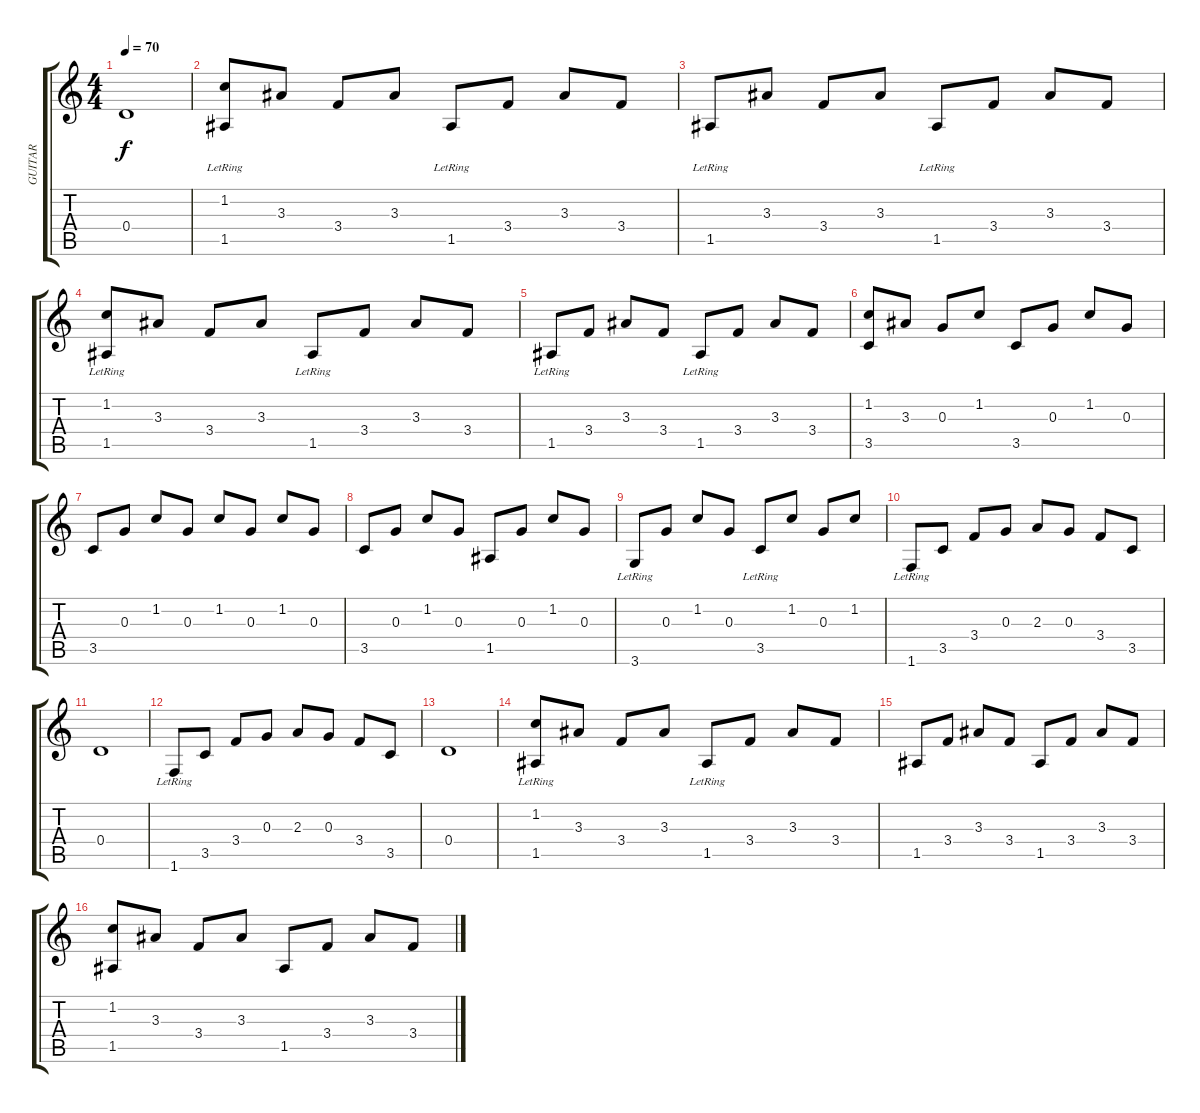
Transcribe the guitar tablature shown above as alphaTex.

\track ("GUITAR" "GUITAR") {instrument electricguitarjazz}
\staff {score tabs}
\tuning (E4 B3 G3 D3 A2 E2) {hide}
\ts (4 4)
\tempo 70
\clef g2
\ks c
0.4.1{dy f} |
(1.2 1.5{lr}).8 3.3.8 3.4.8 3.3.8 1.5{lr}.8 3.4.8 3.3.8 3.4.8 |
1.5{lr}.8 3.3.8 3.4.8 3.3.8 1.5{lr}.8 3.4.8 3.3.8 3.4.8 |
(1.2 1.5{lr}).8 3.3.8 3.4.8 3.3.8 1.5{lr}.8 3.4.8 3.3.8 3.4.8 |
1.5{lr}.8 3.4.8 3.3.8 3.4.8 1.5{lr}.8 3.4.8 3.3.8 3.4.8 |
(1.2 3.5).8 3.3.8 0.3.8 1.2.8 3.5.8 0.3.8 1.2.8 0.3.8 |
3.5.8 0.3.8 1.2.8 0.3.8 1.2.8 0.3.8 1.2.8 0.3.8 |
3.5.8 0.3.8 1.2.8 0.3.8 1.5.8 0.3.8 1.2.8 0.3.8 |
3.6{lr}.8 0.3.8 1.2.8 0.3.8 3.5{lr}.8 1.2.8 0.3.8 1.2.8 |
1.6{lr}.8 3.5.8 3.4.8 0.3.8 2.3.8 0.3.8 3.4.8 3.5.8 |
0.4.1 |
1.6{lr}.8 3.5.8 3.4.8 0.3.8 2.3.8 0.3.8 3.4.8 3.5.8 |
0.4.1 |
(1.2 1.5{lr}).8 3.3.8 3.4.8 3.3.8 1.5{lr}.8 3.4.8 3.3.8 3.4.8 |
1.5.8 3.4.8 3.3.8 3.4.8 1.5.8 3.4.8 3.3.8 3.4.8 |
(1.2 1.5).8 3.3.8 3.4.8 3.3.8 1.5.8 3.4.8 3.3.8 3.4.8
